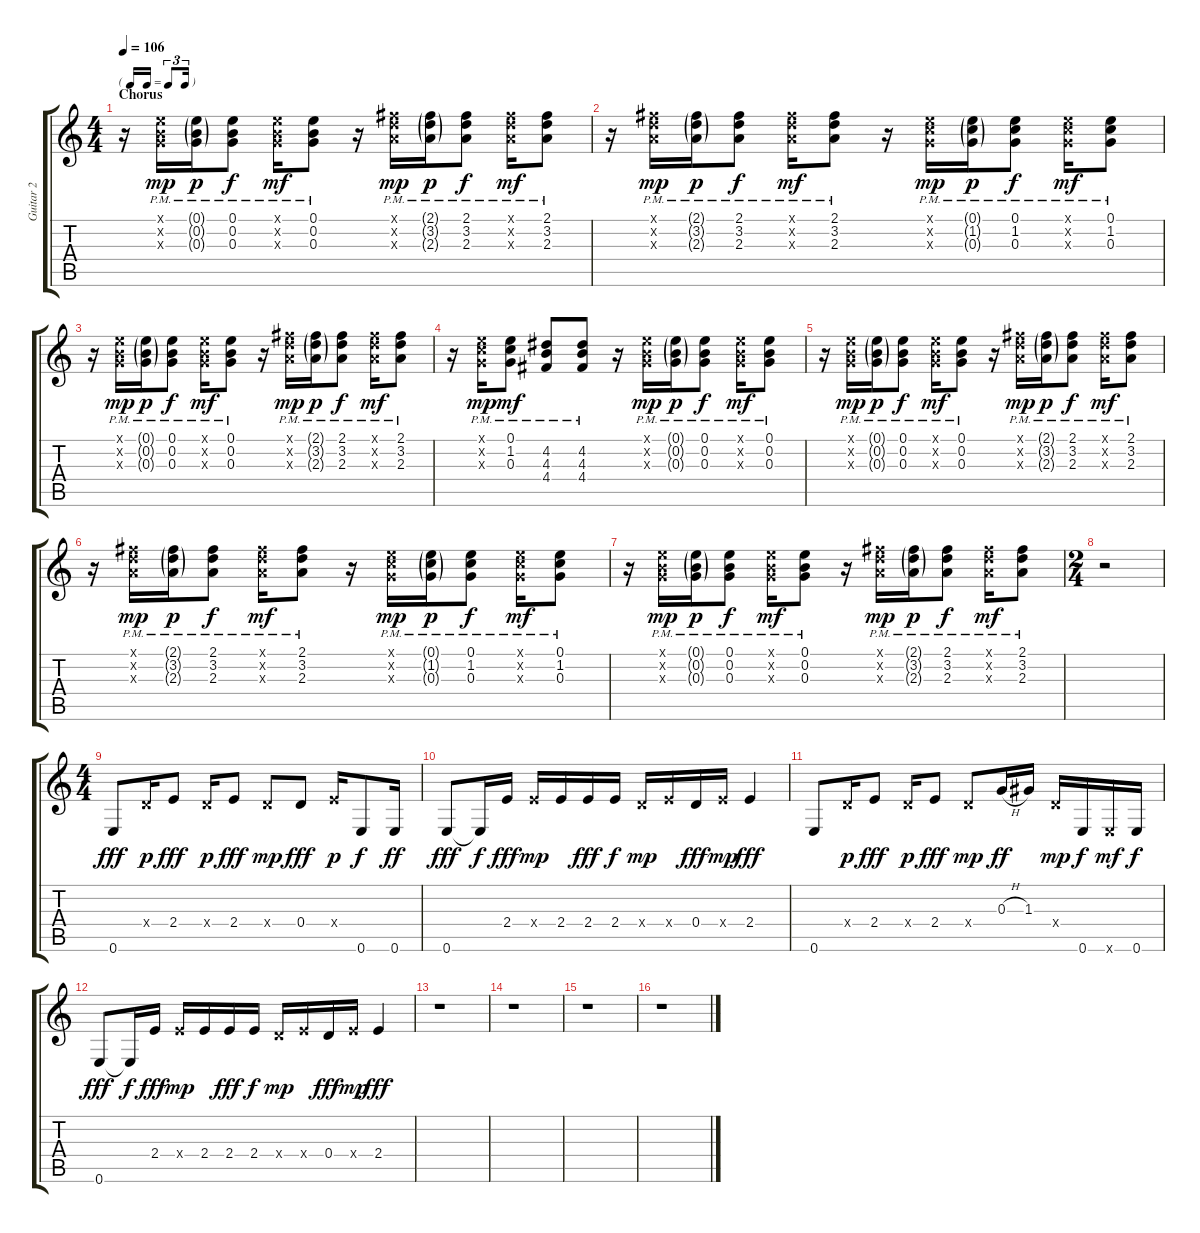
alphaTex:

\track ("Guitar 2" "Guitar 2") {instrument electricguitarjazz}
\staff {score tabs}
\tuning (E4 B3 G3 D3 A2 E2) {hide}
\ts (4 4)
\tf triplet16th
\section ("" "Chorus")
\tempo 106
\clef g2
\ks c
r.16{dy f} (0.1{pm x} 0.2{pm x} 0.3{pm x}).16{dy mp} (0.1{g pm} 0.2{g pm} 0.3{g pm}).16{dy p} (0.1{pm} 0.2{pm} 0.3{pm}).8{dy f} (0.1{pm x} 0.2{pm x} 0.3{pm x}).16{dy mf} (0.1{pm} 0.2{pm} 0.3{pm}).8 r.16 (2.1{pm x} 3.2{pm x} 2.3{pm x}).16{dy mp} (2.1{g pm} 3.2{g pm} 2.3{g pm}).16{dy p} (2.1{pm} 3.2{pm} 2.3{pm}).8{dy f} (2.1{pm x} 3.2{pm x} 2.3{pm x}).16{dy mf} (2.1{pm} 3.2{pm} 2.3{pm}).8 |
r.16 (2.1{pm x} 3.2{pm x} 2.3{pm x}).16{dy mp} (2.1{g pm} 3.2{g pm} 2.3{g pm}).16{dy p} (2.1{pm} 3.2{pm} 2.3{pm}).8{dy f} (2.1{pm x} 3.2{pm x} 2.3{pm x}).16{dy mf} (2.1{pm} 3.2{pm} 2.3{pm}).8 r.16 (0.1{pm x} 1.2{pm x} 0.3{pm x}).16{dy mp} (0.1{g pm} 1.2{g pm} 0.3{g pm}).16{dy p} (0.1{pm} 1.2{pm} 0.3{pm}).8{dy f} (0.1{pm x} 1.2{pm x} 0.3{pm x}).16{dy mf} (0.1{pm} 1.2{pm} 0.3{pm}).8 |
r.16 (0.1{pm x} 0.2{pm x} 0.3{pm x}).16{dy mp} (0.1{g pm} 0.2{g pm} 0.3{g pm}).16{dy p} (0.1{pm} 0.2{pm} 0.3{pm}).8{dy f} (0.1{pm x} 0.2{pm x} 0.3{pm x}).16{dy mf} (0.1{pm} 0.2{pm} 0.3{pm}).8 r.16 (2.1{pm x} 3.2{pm x} 2.3{pm x}).16{dy mp} (2.1{g pm} 3.2{g pm} 2.3{g pm}).16{dy p} (2.1{pm} 3.2{pm} 2.3{pm}).8{dy f} (2.1{pm x} 3.2{pm x} 2.3{pm x}).16{dy mf} (2.1{pm} 3.2{pm} 2.3{pm}).8 |
r.16 (0.1{pm x} 1.2{pm x} 0.3{pm x}).16{dy mp} (0.1{pm} 1.2{pm} 0.3{pm}).8{dy mf} (4.2{pm} 4.3{pm} 4.4{pm}).8 (4.2{pm} 4.3{pm} 4.4{pm}).8 r.16 (0.1{pm x} 0.2{pm x} 0.3{pm x}).16{dy mp} (0.1{g pm} 0.2{g pm} 0.3{g pm}).16{dy p} (0.1{pm} 0.2{pm} 0.3{pm}).8{dy f} (0.1{pm x} 0.2{pm x} 0.3{pm x}).16{dy mf} (0.1{pm} 0.2{pm} 0.3{pm}).8 |
r.16 (0.1{pm x} 0.2{pm x} 0.3{pm x}).16{dy mp} (0.1{g pm} 0.2{g pm} 0.3{g pm}).16{dy p} (0.1{pm} 0.2{pm} 0.3{pm}).8{dy f} (0.1{pm x} 0.2{pm x} 0.3{pm x}).16{dy mf} (0.1{pm} 0.2{pm} 0.3{pm}).8 r.16 (2.1{pm x} 3.2{pm x} 2.3{pm x}).16{dy mp} (2.1{g pm} 3.2{g pm} 2.3{g pm}).16{dy p} (2.1{pm} 3.2{pm} 2.3{pm}).8{dy f} (2.1{pm x} 3.2{pm x} 2.3{pm x}).16{dy mf} (2.1{pm} 3.2{pm} 2.3{pm}).8 |
r.16 (2.1{pm x} 3.2{pm x} 2.3{pm x}).16{dy mp} (2.1{g pm} 3.2{g pm} 2.3{g pm}).16{dy p} (2.1{pm} 3.2{pm} 2.3{pm}).8{dy f} (2.1{pm x} 3.2{pm x} 2.3{pm x}).16{dy mf} (2.1{pm} 3.2{pm} 2.3{pm}).8 r.16 (0.1{pm x} 1.2{pm x} 0.3{pm x}).16{dy mp} (0.1{g pm} 1.2{g pm} 0.3{g pm}).16{dy p} (0.1{pm} 1.2{pm} 0.3{pm}).8{dy f} (0.1{pm x} 1.2{pm x} 0.3{pm x}).16{dy mf} (0.1{pm} 1.2{pm} 0.3{pm}).8 |
r.16 (0.1{pm x} 0.2{pm x} 0.3{pm x}).16{dy mp} (0.1{g pm} 0.2{g pm} 0.3{g pm}).16{dy p} (0.1{pm} 0.2{pm} 0.3{pm}).8{dy f} (0.1{pm x} 0.2{pm x} 0.3{pm x}).16{dy mf} (0.1{pm} 0.2{pm} 0.3{pm}).8 r.16 (2.1{pm x} 3.2{pm x} 2.3{pm x}).16{dy mp} (2.1{g pm} 3.2{g pm} 2.3{g pm}).16{dy p} (2.1{pm} 3.2{pm} 2.3{pm}).8{dy f} (2.1{pm x} 3.2{pm x} 2.3{pm x}).16{dy mf} (2.1{pm} 3.2{pm} 2.3{pm}).8 |
\ts (2 4)
r.2 |
\ts (4 4)
0.6.8{dy fff} 0.4{x}.16{dy p} 2.4.8{dy fff} 0.4{x}.16{dy p} 2.4.8{dy fff} 0.4{x}.8{dy mp} 0.4.8{dy fff} 2.4{x}.16{dy p} 0.6.8{dy f} 0.6.16{dy ff} |
0.6.8{dy fff} 0.6{t}.16{dy f} 2.4.16{dy fff} 2.4{x}.16{dy mp} 2.4.16 2.4.16{dy fff} 2.4.16{dy f} 0.4{x}.16{dy mp} 2.4{x}.16 0.4.16{dy fff} 2.4{x}.16{dy mp} 2.4.4{dy fff} |
0.6.8 0.4{x}.16{dy p} 2.4.8{dy fff} 0.4{x}.16{dy p} 2.4.8{dy fff} 0.4{x}.8{dy mp} 0.3{h}.16{dy ff} 1.3.16 0.4{x}.16{dy mp} 0.6.16{dy f} 0.6{x}.16{dy mf} 0.6.16{dy f} |
0.6.8{dy fff} 0.6{t}.16{dy f} 2.4.16{dy fff} 2.4{x}.16{dy mp} 2.4.16 2.4.16{dy fff} 2.4.16{dy f} 0.4{x}.16{dy mp} 2.4{x}.16 0.4.16{dy fff} 2.4{x}.16{dy mp} 2.4.4{dy fff} |
r.1 |
r.1 |
r.1 |
r.1
